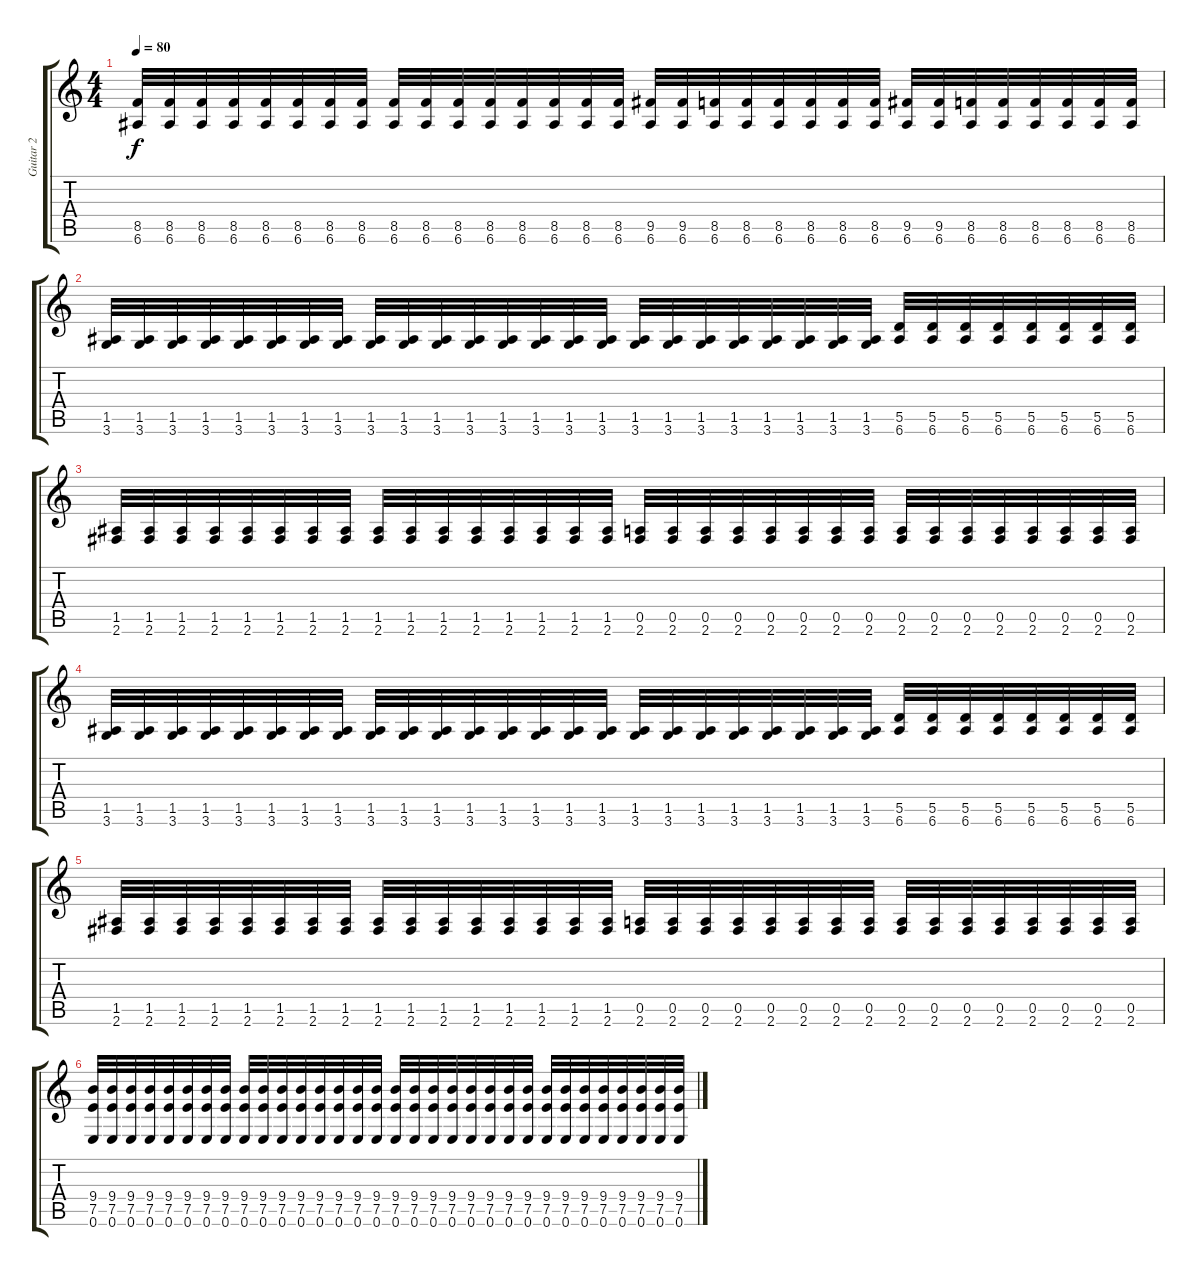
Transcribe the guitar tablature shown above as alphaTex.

\track ("Guitar 2" "Guitar 2") {instrument distortionguitar}
\staff {score tabs}
\tuning (E4 B3 G3 D3 A2 E2) {hide}
\ts (4 4)
\tempo 80
\clef g2
\ks c
(8.5 6.6).32{dy f} (8.5 6.6).32 (8.5 6.6).32 (8.5 6.6).32 (8.5 6.6).32 (8.5 6.6).32 (8.5 6.6).32 (8.5 6.6).32 (8.5 6.6).32 (8.5 6.6).32 (8.5 6.6).32 (8.5 6.6).32 (8.5 6.6).32 (8.5 6.6).32 (8.5 6.6).32 (8.5 6.6).32 (9.5 6.6).32 (9.5 6.6).32 (8.5 6.6).32 (8.5 6.6).32 (8.5 6.6).32 (8.5 6.6).32 (8.5 6.6).32 (8.5 6.6).32 (9.5 6.6).32 (9.5 6.6).32 (8.5 6.6).32 (8.5 6.6).32 (8.5 6.6).32 (8.5 6.6).32 (8.5 6.6).32 (8.5 6.6).32 |
(1.5 3.6).32 (1.5 3.6).32 (1.5 3.6).32 (1.5 3.6).32 (1.5 3.6).32 (1.5 3.6).32 (1.5 3.6).32 (1.5 3.6).32 (1.5 3.6).32 (1.5 3.6).32 (1.5 3.6).32 (1.5 3.6).32 (1.5 3.6).32 (1.5 3.6).32 (1.5 3.6).32 (1.5 3.6).32 (1.5 3.6).32 (1.5 3.6).32 (1.5 3.6).32 (1.5 3.6).32 (1.5 3.6).32 (1.5 3.6).32 (1.5 3.6).32 (1.5 3.6).32 (5.5 6.6).32 (5.5 6.6).32 (5.5 6.6).32 (5.5 6.6).32 (5.5 6.6).32 (5.5 6.6).32 (5.5 6.6).32 (5.5 6.6).32 |
(1.5 2.6).32 (1.5 2.6).32 (1.5 2.6).32 (1.5 2.6).32 (1.5 2.6).32 (1.5 2.6).32 (1.5 2.6).32 (1.5 2.6).32 (1.5 2.6).32 (1.5 2.6).32 (1.5 2.6).32 (1.5 2.6).32 (1.5 2.6).32 (1.5 2.6).32 (1.5 2.6).32 (1.5 2.6).32 (0.5 2.6).32 (0.5 2.6).32 (0.5 2.6).32 (0.5 2.6).32 (0.5 2.6).32 (0.5 2.6).32 (0.5 2.6).32 (0.5 2.6).32 (0.5 2.6).32 (0.5 2.6).32 (0.5 2.6).32 (0.5 2.6).32 (0.5 2.6).32 (0.5 2.6).32 (0.5 2.6).32 (0.5 2.6).32 |
(1.5 3.6).32 (1.5 3.6).32 (1.5 3.6).32 (1.5 3.6).32 (1.5 3.6).32 (1.5 3.6).32 (1.5 3.6).32 (1.5 3.6).32 (1.5 3.6).32 (1.5 3.6).32 (1.5 3.6).32 (1.5 3.6).32 (1.5 3.6).32 (1.5 3.6).32 (1.5 3.6).32 (1.5 3.6).32 (1.5 3.6).32 (1.5 3.6).32 (1.5 3.6).32 (1.5 3.6).32 (1.5 3.6).32 (1.5 3.6).32 (1.5 3.6).32 (1.5 3.6).32 (5.5 6.6).32 (5.5 6.6).32 (5.5 6.6).32 (5.5 6.6).32 (5.5 6.6).32 (5.5 6.6).32 (5.5 6.6).32 (5.5 6.6).32 |
(1.5 2.6).32 (1.5 2.6).32 (1.5 2.6).32 (1.5 2.6).32 (1.5 2.6).32 (1.5 2.6).32 (1.5 2.6).32 (1.5 2.6).32 (1.5 2.6).32 (1.5 2.6).32 (1.5 2.6).32 (1.5 2.6).32 (1.5 2.6).32 (1.5 2.6).32 (1.5 2.6).32 (1.5 2.6).32 (0.5 2.6).32 (0.5 2.6).32 (0.5 2.6).32 (0.5 2.6).32 (0.5 2.6).32 (0.5 2.6).32 (0.5 2.6).32 (0.5 2.6).32 (0.5 2.6).32 (0.5 2.6).32 (0.5 2.6).32 (0.5 2.6).32 (0.5 2.6).32 (0.5 2.6).32 (0.5 2.6).32 (0.5 2.6).32 |
(9.4 7.5 0.6).32 (9.4 7.5 0.6).32 (9.4 7.5 0.6).32 (9.4 7.5 0.6).32 (9.4 7.5 0.6).32 (9.4 7.5 0.6).32 (9.4 7.5 0.6).32 (9.4 7.5 0.6).32 (9.4 7.5 0.6).32 (9.4 7.5 0.6).32 (9.4 7.5 0.6).32 (9.4 7.5 0.6).32 (9.4 7.5 0.6).32 (9.4 7.5 0.6).32 (9.4 7.5 0.6).32 (9.4 7.5 0.6).32 (9.4 7.5 0.6).32 (9.4 7.5 0.6).32 (9.4 7.5 0.6).32 (9.4 7.5 0.6).32 (9.4 7.5 0.6).32 (9.4 7.5 0.6).32 (9.4 7.5 0.6).32 (9.4 7.5 0.6).32 (9.4 7.5 0.6).32 (9.4 7.5 0.6).32 (9.4 7.5 0.6).32 (9.4 7.5 0.6).32 (9.4 7.5 0.6).32 (9.4 7.5 0.6).32 (9.4 7.5 0.6).32 (9.4 7.5 0.6).32
